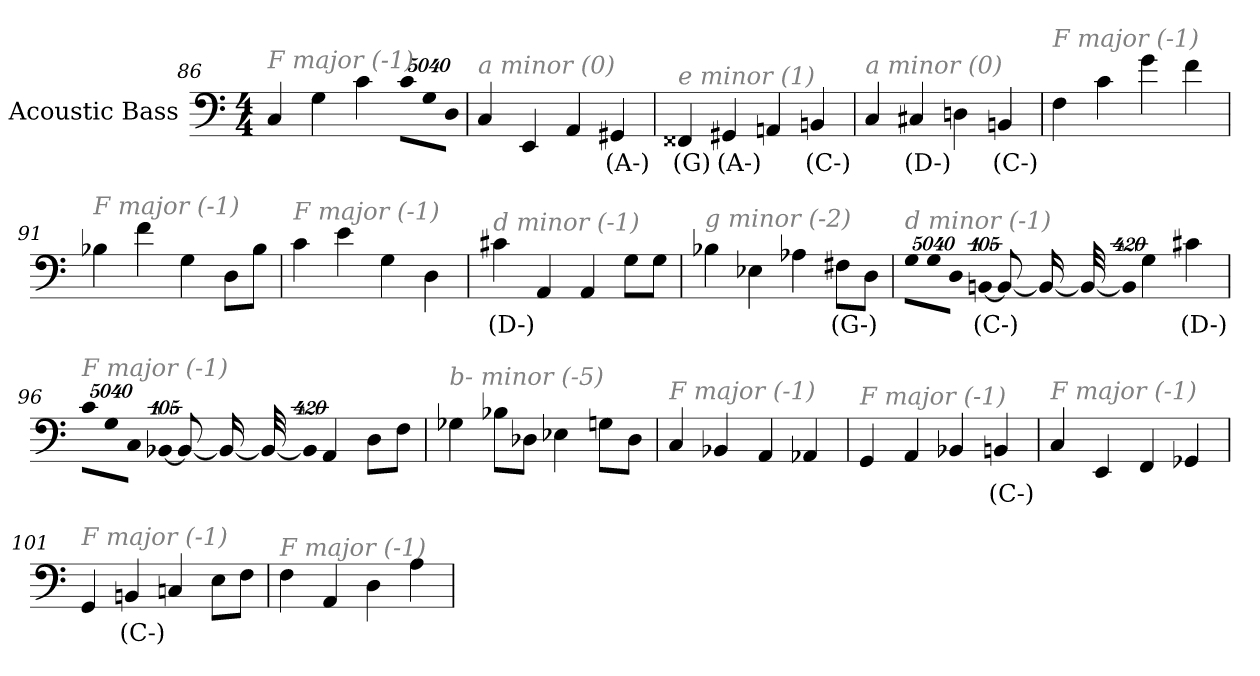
**kern	**text
*part1	*part1
*staff1	*staff1
*I"Acoustic Bass	*
*clefF4	*
*ITrd7c12	*
*k[]	*
*C:	*
*M4/4	*
=86	=86
!LO:TX:i:color=#808080:t=F major (-1)	!
4CC	.
4GG	.
4C	.
!LO:N:vis=8	!
40320%3347CL	.
!LO:N:vis=8	!
40320%3347GG	.
!LO:N:vis=8	!
40320%3347DDJ	.
=87	=87
!LO:TX:i:color=#808080:t=a minor (0)	!
4CC	.
4EEE	.
4AAA	.
4GGG#Xi	(A-)
=88	=88
!LO:TX:i:color=#808080:t=e minor (1)	!
4FFF##Xj	(G)
4GGG#Xi	(A-)
4AAAn	.
4BBBni	(C-)
=89	=89
!LO:TX:i:color=#808080:t=a minor (0)	!
4CC	.
4CC#Xi	(D-)
4DDn	.
4BBBni	(C-)
=90	=90
!LO:TX:i:color=#808080:t=F major (-1)	!
4FF	.
4C	.
4G	.
4F	.
=91	=91
!LO:TX:i:color=#808080:t=F major (-1)	!
4BB-X	.
4F	.
4GG	.
8DDL	.
8BB-J	.
=92	=92
!LO:TX:i:color=#808080:t=F major (-1)	!
4C	.
4E	.
4GG	.
4DD	.
=93	=93
!LO:TX:i:color=#808080:t=d minor (-1)	!
4C#Xi	(D-)
4AAA	.
4AAA	.
8GGL	.
8GGJ	.
=94	=94
!LO:TX:i:color=#808080:t=g minor (-2)	!
4BB-X	.
4EE-X	.
4AA-X	.
8FF#XiL	(G-)
8DDJ	.
=95	=95
!LO:TX:i:color=#808080:t=d minor (-1)	!
!LO:N:vis=8	!
40320%3347GGL	.
!LO:N:vis=8	!
40320%3347GG	.
!LO:N:vis=8	!
40320%3347DDJ	.
!LO:N:vis=1024	!
[13440%13BBBni	(C-)
8BBBi_	.
16BBBi_	.
32BBBi_	.
!LO:N:vis=1024%31	!
13440%407BBBi]	.
4GG	.
4C#Xi	(D-)
=96	=96
!LO:TX:i:color=#808080:t=F major (-1)	!
!LO:N:vis=8	!
40320%3347CL	.
!LO:N:vis=8	!
40320%3347GG	.
!LO:N:vis=8	!
40320%3347CCJ	.
!LO:N:vis=1024	!
[13440%13BBB-X	.
8BBB-_	.
16BBB-_	.
32BBB-_	.
!LO:N:vis=1024%31	!
13440%407BBB-]	.
4AAA	.
8DDL	.
8FFJ	.
=97	=97
!LO:TX:i:color=#808080:t=b- minor (-5)	!
4GG-X	.
8BB-XL	.
8DD-XJ	.
4EE-X	.
8GGnL	.
8DD-J	.
=98	=98
!LO:TX:i:color=#808080:t=F major (-1)	!
4CC	.
4BBB-X	.
4AAA	.
4AAA-X	.
=99	=99
!LO:TX:i:color=#808080:t=F major (-1)	!
4GGG	.
4AAA	.
4BBB-X	.
4BBBni	(C-)
=100	=100
!LO:TX:i:color=#808080:t=F major (-1)	!
4CC	.
4EEE	.
4FFF	.
4GGG-X	.
=101	=101
!LO:TX:i:color=#808080:t=F major (-1)	!
4GGG	.
4BBBni	(C-)
4CCn	.
8EEL	.
8FFJ	.
=102	=102
!LO:TX:i:color=#808080:t=F major (-1)	!
4FF	.
4AAA	.
4DD	.
4AA	.
=	=
*-	*-
